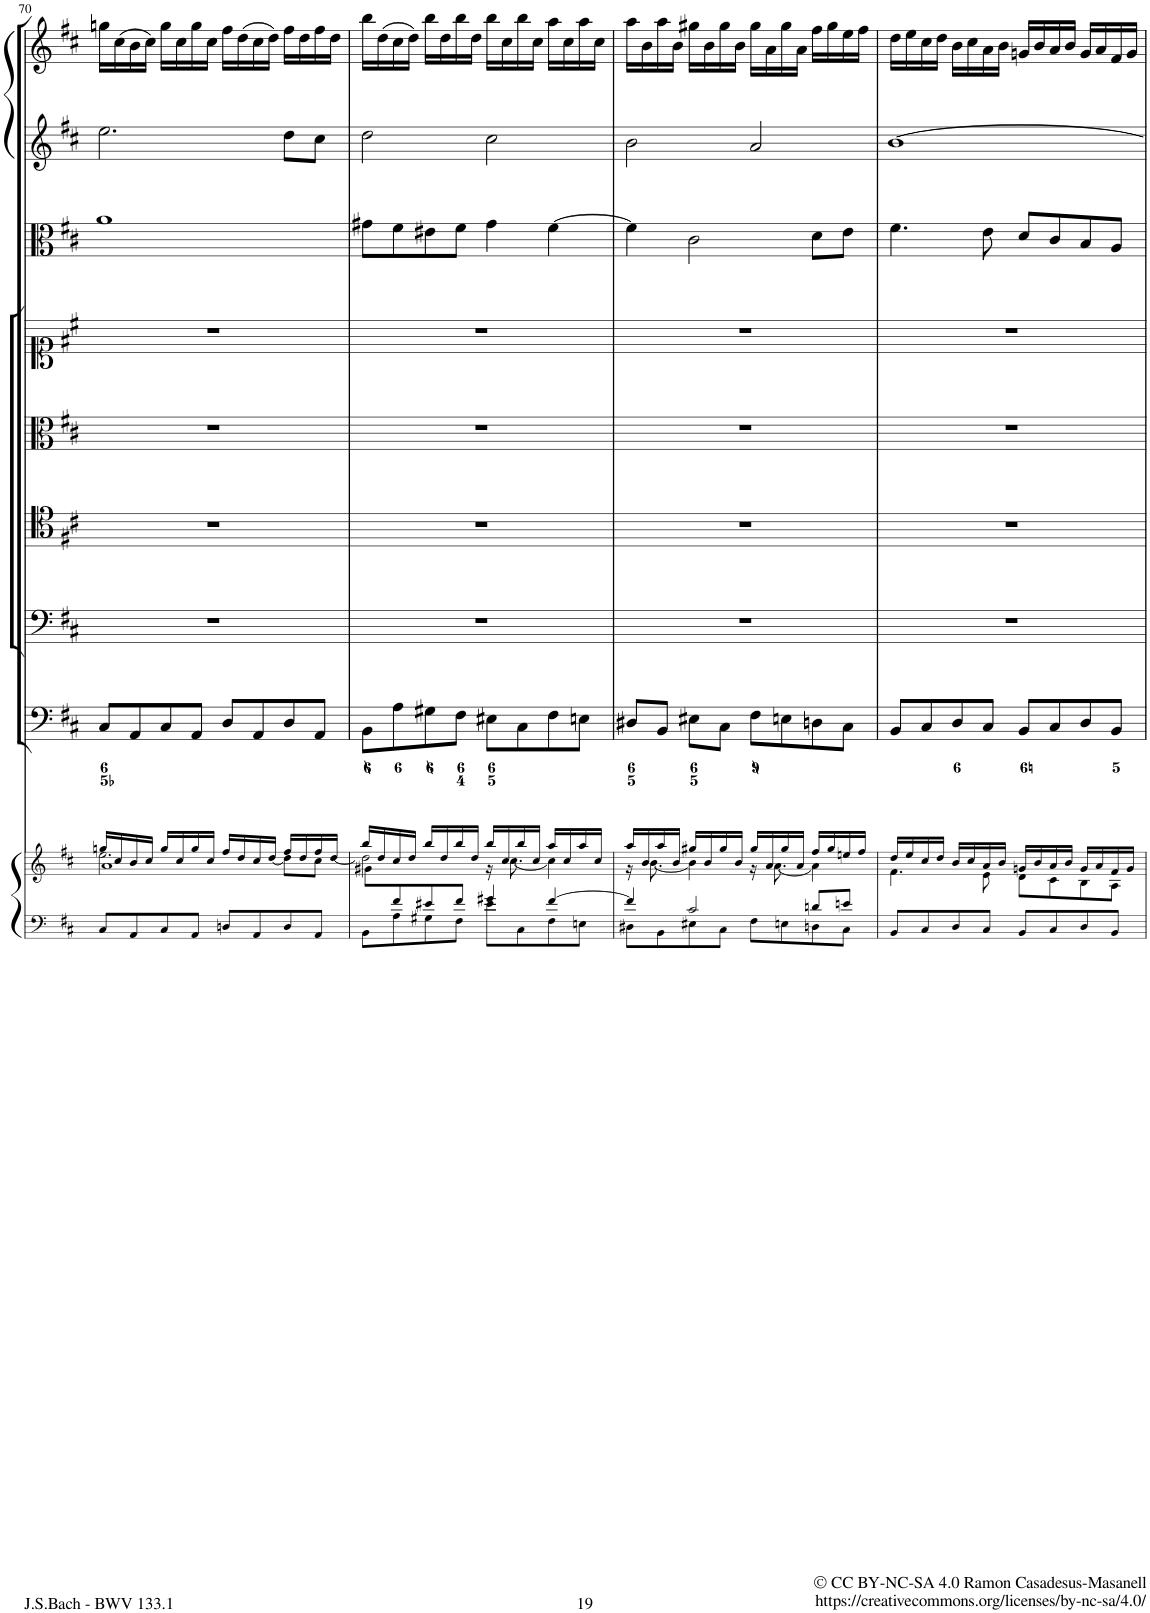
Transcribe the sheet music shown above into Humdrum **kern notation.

**kern	**kern	**kern	**kern	**kern	**kern	**kern	**kern	**kern	**kern
*part9	*part9	*part8	*part7	*part6	*part5	*part4	*part3	*part2	*part1
*staff10	*staff9	*staff8	*staff7	*staff6	*staff5	*staff4	*staff3	*staff2	*staff1
*I"Piano reduction	*	*I"Continuo	*I"Basso	*I"Tenore	*I"Alto	*I"Soprano Cornetto col Soprano	*I"Viola Oboe d'amore II colla Viola	*I"Violino II Oboe d'amore I col Violino II	*I"Violino I
*I'Pno	*	*	*	*	*	*	*I'Vla	*I'Vln	*I'Vln
!!LO:PB:g=z
*clefF4	*clefG2	*clefF4	*clefF4	*clefC4	*clefC3	*clefC1	*clefC3	*clefG2	*clefG2
*k[f#c#]	*k[f#c#]	*k[f#c#]	*k[f#c#]	*k[f#c#]	*k[f#c#]	*k[f#c#]	*k[f#c#]	*k[f#c#]	*k[f#c#]
*M2/2	*M2/2	*M2/2	*M2/2	*M2/2	*M2/2	*M2/2	*M2/2	*M2/2	*M2/2
*met(c|)	*met(c|)	*met(c|)	*met(c|)	*met(c|)	*met(c|)	*met(c|)	*met(c|)	*met(c|)	*met(c|)
=70	=70	=70	=70	=70	=70	=70	=70	=70	=70
*	*^	*	*	*	*	*	*	*	*
*	*	*^	*	*	*	*	*	*	*	*
8C#/L	16ggn/LL	2.ee\	1a	8C#/L	1r	1r	1r	1r	1a	2.ee\	16ggn\LL
.	16cc#/	.	.	.	.	.	.	.	.	.	(16cc#\
8AA/	16b/	.	.	8AA/	.	.	.	.	.	.	16b\
.	16cc#/JJ	.	.	.	.	.	.	.	.	.	16cc#\JJ)
8C#/	16gg/LL	.	.	8C#/	.	.	.	.	.	.	16gg\LL
.	16cc#/	.	.	.	.	.	.	.	.	.	16cc#\
8AA/J	16gg/	.	.	8AA/J	.	.	.	.	.	.	16gg\
.	16cc#/JJ	.	.	.	.	.	.	.	.	.	16cc#\JJ
8Dn/L	16ff#/LL	.	.	8D/L	.	.	.	.	.	.	16ff#\LL
.	16dd/	.	.	.	.	.	.	.	.	.	(16dd\
8AA/	16cc#/	.	.	8AA/	.	.	.	.	.	.	16cc#\
.	[<16dd/JJ	.	.	.	.	.	.	.	.	.	16dd\JJ)
8D/	16ff#/LL	8dd\L]	.	8D/	.	.	.	.	.	8dd\L	16ff#\LL
.	16dd/	.	.	.	.	.	.	.	.	.	16dd\
8AA/J	16ff#/	8cc#\J	.	8AA/J	.	.	.	.	.	8cc#\J	16ff#\
.	[<16dd/JJ	.	.	.	.	.	.	.	.	.	16dd\JJ
=71	=71	=71	=71	=71	=71	=71	=71	=71	=71	=71	=71
*^	*	*	*	*	*	*	*	*	*	*	*
8ryy	8BB\L	16bb/LL	2dd\]	8g#X\L	8BB\L	1r	1r	1r	1r	8g#X\L	2dd\	16bb\LL
.	.	16dd/	.	.	.	.	.	.	.	.	.	(16dd\
8f#/	8A\	16cc#/	.	2..ryy	8A\	.	.	.	.	8f#\	.	16cc#\
.	.	16dd/JJ	.	.	.	.	.	.	.	.	.	16dd\JJ)
8e#X/	8G#X\	16bb/LL	.	.	8G#X\	.	.	.	.	8e#X\	.	16bb\LL
.	.	16dd/	.	.	.	.	.	.	.	.	.	16dd\
8f#/J	8F#\J	16bb/	.	.	8F#\J	.	.	.	.	8f#\J	.	16bb\
.	.	16dd/JJ	.	.	.	.	.	.	.	.	.	16dd\JJ
4g#X/	8e#\L	16bb/LL	16r	.	8E#X\L	.	.	.	.	4g#\	2cc#\	16bb\LL
.	.	16cc#/	[8.cc#\	.	.	.	.	.	.	.	.	16cc#\
.	8C#\	16bb/	.	.	8C#\	.	.	.	.	.	.	16bb\
.	.	16cc#/JJ	.	.	.	.	.	.	.	.	.	16cc#\JJ
[4f#/	8F#\	16aa/LL	4cc#\]	.	8F#\	.	.	.	.	[4f#\	.	16aa\LL
.	.	16cc#/	.	.	.	.	.	.	.	.	.	16cc#\
.	8En\J	16aa/	.	.	8En\J	.	.	.	.	.	.	16aa\
.	.	16cc#/JJ	.	.	.	.	.	.	.	.	.	16cc#\JJ
*	*	*	*v	*v	*	*	*	*	*	*	*	*
=72	=72	=72	=72	=72	=72	=72	=72	=72	=72	=72	=72
4f#/]	8D#X\L	16aa/LL	16r	8D#X/L	1r	1r	1r	1r	4f#\]	2b\	16aa\LL
.	.	16b/	[8.b\	.	.	.	.	.	.	.	16b\
.	8BB\	16aa/	.	8BB/J	.	.	.	.	.	.	16aa\
.	.	16b/JJ	.	.	.	.	.	.	.	.	16b\JJ
2c#/	8E#X\	16gg#X/LL	4b\]	8E#X\L	.	.	.	.	2c#\	.	16gg#X\LL
.	.	16b/	.	.	.	.	.	.	.	.	16b\
.	8C#\J	16gg#/	.	8C#\J	.	.	.	.	.	.	16gg#\
.	.	16b/JJ	.	.	.	.	.	.	.	.	16b\JJ
.	8F#\L	16gg#/LL	16r	8F#\L	.	.	.	.	.	2a/	16gg#\LL
.	.	16a/	[8.a\	.	.	.	.	.	.	.	16a\
.	8En\	16gg#/	.	8En\	.	.	.	.	.	.	16gg#\
.	.	16a/JJ	.	.	.	.	.	.	.	.	16a\JJ
8dn/L	8Dn\	16ff#/LL	4a\]	8Dn\	.	.	.	.	8d\L	.	16ff#\LL
.	.	16gg#/	.	.	.	.	.	.	.	.	16gg#\
8en/J	8C#\J	16een/	.	8C#\J	.	.	.	.	8e\J	.	16ee\
.	.	16ff#/JJ	.	.	.	.	.	.	.	.	16ff#\JJ
*v	*v	*	*	*	*	*	*	*	*	*	*
=73	=73	=73	=73	=73	=73	=73	=73	=73	=73	=73
8BB/L	16dd/LL	4.f#\	8BB/L	1r	1r	1r	1r	4.f#\	[1b	16dd\LL
.	16ee/	.	.	.	.	.	.	.	.	16ee\
8C#/	16cc#/	.	8C#/	.	.	.	.	.	.	16cc#\
.	16dd/JJ	.	.	.	.	.	.	.	.	16dd\JJ
8D/	16b/LL	.	8D/	.	.	.	.	.	.	16b\LL
.	16cc#/	.	.	.	.	.	.	.	.	16cc#\
8C#/J	16a/	8e\	8C#/J	.	.	.	.	8e\	.	16a\
.	16b/JJ	.	.	.	.	.	.	.	.	16b\JJ
8BB/L	16gn/LL	8d\L	8BB/L	.	.	.	.	8d/L	.	16gn/LL
.	16b/	.	.	.	.	.	.	.	.	16b/
8C#/	16a/	8c#\	8C#/	.	.	.	.	8c#/	.	16a/
.	16b/JJ	.	.	.	.	.	.	.	.	16b/JJ
8D/	16g/LL	8B\	8D/	.	.	.	.	8B/	.	16g/LL
.	16a/	.	.	.	.	.	.	.	.	16a/
8BB/J	16f#/	8A\J	8BB/J	.	.	.	.	8A/J	.	16f#/
.	16g/JJ	.	.	.	.	.	.	.	.	16g/JJ
*	*v	*v	*	*	*	*	*	*	*	*
=	=	=	=	=	=	=	=	=	=
*-	*-	*-	*-	*-	*-	*-	*-	*-	*-
